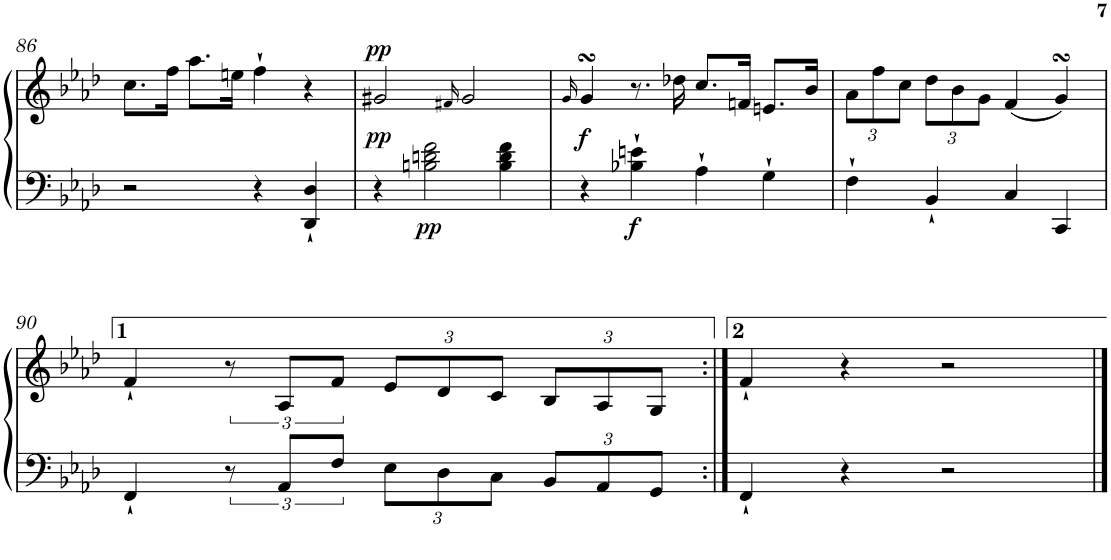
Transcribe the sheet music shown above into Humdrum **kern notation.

**kern	**kern	**dynam
*part1	*part1	*part1
*staff2	*staff1	*staff1/2
*I"Фортепиано	*	*
!!LO:PB:g=z
*clefF4	*clefG2	*
*k[b-e-a-d-]	*k[b-e-a-d-]	*
*f:	*f:	*
*M4/4	*M4/4	*
*met(c)	*met(c)	*
=86	=86	=86
2r	8.cc\L	.
.	16ff\Jk	.
.	8.aa-\L	.
.	16een\Jk	.
4r	4ff`\	.
4DD-/` 4D-/`	4r	.
=87	=87	=87
!	!	!LO:DY:a
!	!	!LO:DY:n=1:b
4r	2g#X/	pp pp
!	!	!LO:DY:n=2:b=2
2Bn\ 2dn\ 2f\	.	pp
.	16qf#X/	.
.	2g#/	.
4B\ 4d\ 4f\	.	.
=88	=88	=88
.	16qg/	.
!	!	!LO:DY:b
4r	4gsSsS/	f
!	!	!LO:DY:b=2
4B-X\` 4en\`	8.r	f
.	16dd-X\	.
4A-`\	8.cc/L	.
.	16fn/Jk	.
4G`\	8.en/L	.
.	16b-/Jk	.
=89	=89	=89
*	*Xbrackettup	*
4F`\	12a-\L	.
.	12ff\	.
.	12cc\J	.
4BB-`/	12dd-\L	.
.	12b-\	.
.	12g\J	.
4C/	(<4f/	.
4CC/	4gsSsS/)	.
!!LO:LB:g=z
=90	=90	=90
4FF`/	4f`/	.
*	*brackettup	*
12r	12r	.
12AA-/L	12A-/L	.
12F/J	12f/J	.
*Xbrackettup	*Xbrackettup	*
12E-\L	12e-/L	.
12D-\	12d-/	.
12C\J	12c/J	.
12BB-/L	12B-/L	.
12AA-/	12A-/	.
12GG/J	12G/J	.
=90X2:|!	=90X2:|!	=90X2:|!
4FF`/	4f`/	.
4r	4r	.
2r	2r	.
==	==	==
*-	*-	*-
